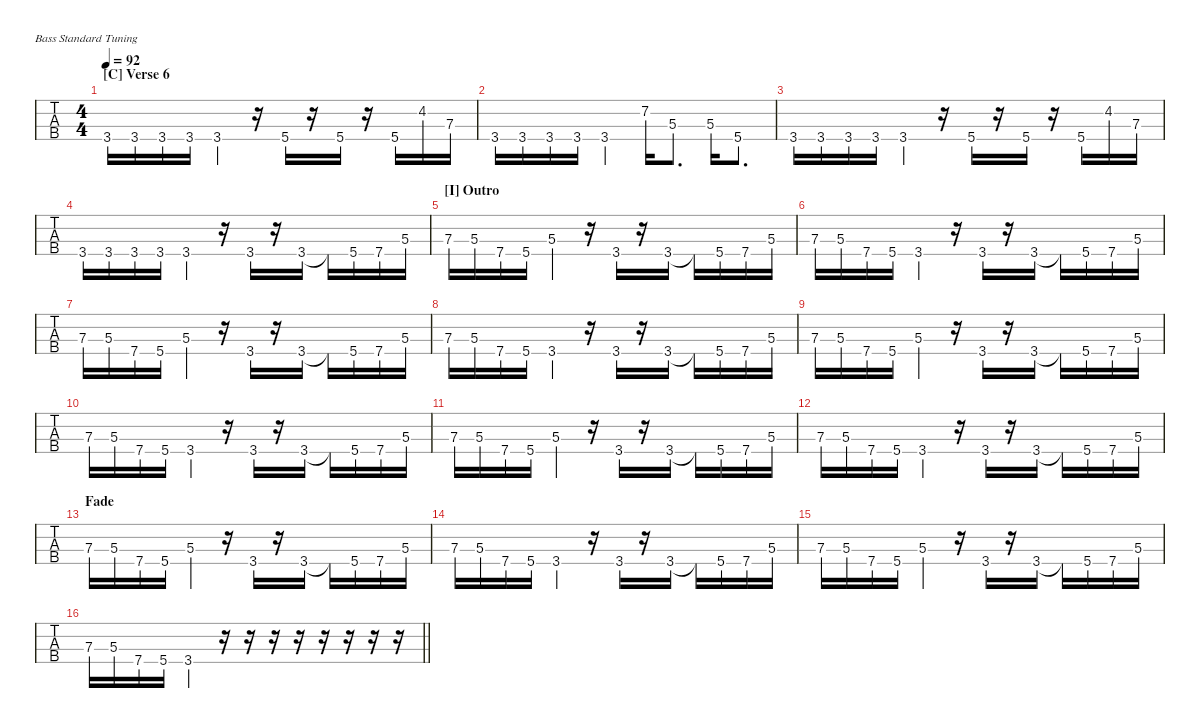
\hideDynamics
\bracketExtendMode nobrackets
\singleTrackTrackNamePolicy hidden
\multiTrackTrackNamePolicy hidden
\firstSystemTrackNameMode fullname
\firstSystemTrackNameOrientation horizontal
\otherSystemsTrackNameOrientation horizontal
\track ("Bass" "E-Bass") {instrument electricbassfinger}
\staff {tabs}
\tuning (G2 D2 A1 E1)
\ts (4 4)
\section ("C" "Verse 6")
\tempo 92
\clef f4
\ks c
3.4.16{dy f} 3.4.16 3.4.16 3.4.16 3.4.4 r.16 5.4.16 r.16 5.4.16 r.16 5.4.16 4.2{acc #}.16 7.3.16 |
3.4.16 3.4.16 3.4.16 3.4.16 3.4.4 7.2.16 5.3.8{d} 5.3.16 5.4.8{d} |
3.4.16 3.4.16 3.4.16 3.4.16 3.4.4 r.16 5.4.16 r.16 5.4.16 r.16 5.4.16 4.2{acc #}.16 7.3.16 |
\ks d
3.4{acc forcenatural}.16 3.4{acc forcenatural}.16 3.4{acc forcenatural}.16 3.4{acc forcenatural}.16 3.4{acc forcenatural}.4 r.16 3.4{acc forcenatural}.16 r.16 3.4{acc forcenatural}.16 3.4{t acc forcenatural}.16 5.4{acc forcenatural}.16 7.4{acc forcenatural}.16 5.3{acc forcenatural}.16 |
\section ("I" "Outro")
7.3{acc forcenatural}.16 5.3{acc forcenatural}.16 7.4{acc forcenatural}.16 5.4{acc forcenatural}.16 5.3{acc forcenatural}.4 r.16 3.4{acc forcenatural}.16 r.16 3.4{acc forcenatural}.16 3.4{t acc forcenatural}.16 5.4{acc forcenatural}.16 7.4{acc forcenatural}.16 5.3{acc forcenatural}.16 |
7.3{acc forcenatural}.16 5.3{acc forcenatural}.16 7.4{acc forcenatural}.16 5.4{acc forcenatural}.16 3.4{acc forcenatural}.4 r.16 3.4{acc forcenatural}.16 r.16 3.4{acc forcenatural}.16 3.4{t acc forcenatural}.16 5.4{acc forcenatural}.16 7.4{acc forcenatural}.16 5.3{acc forcenatural}.16 |
7.3{acc forcenatural}.16 5.3{acc forcenatural}.16 7.4{acc forcenatural}.16 5.4{acc forcenatural}.16 5.3{acc forcenatural}.4 r.16 3.4{acc forcenatural}.16 r.16 3.4{acc forcenatural}.16 3.4{t acc forcenatural}.16 5.4{acc forcenatural}.16 7.4{acc forcenatural}.16 5.3{acc forcenatural}.16 |
7.3{acc forcenatural}.16 5.3{acc forcenatural}.16 7.4{acc forcenatural}.16 5.4{acc forcenatural}.16 3.4{acc forcenatural}.4 r.16 3.4{acc forcenatural}.16 r.16 3.4{acc forcenatural}.16 3.4{t acc forcenatural}.16 5.4{acc forcenatural}.16 7.4{acc forcenatural}.16 5.3{acc forcenatural}.16 |
7.3{acc forcenatural}.16 5.3{acc forcenatural}.16 7.4{acc forcenatural}.16 5.4{acc forcenatural}.16 5.3{acc forcenatural}.4 r.16 3.4{acc forcenatural}.16 r.16 3.4{acc forcenatural}.16 3.4{t acc forcenatural}.16 5.4{acc forcenatural}.16 7.4{acc forcenatural}.16 5.3{acc forcenatural}.16 |
7.3{acc forcenatural}.16 5.3{acc forcenatural}.16 7.4{acc forcenatural}.16 5.4{acc forcenatural}.16 3.4{acc forcenatural}.4 r.16 3.4{acc forcenatural}.16 r.16 3.4{acc forcenatural}.16 3.4{t acc forcenatural}.16 5.4{acc forcenatural}.16 7.4{acc forcenatural}.16 5.3{acc forcenatural}.16 |
7.3{acc forcenatural}.16 5.3{acc forcenatural}.16 7.4{acc forcenatural}.16 5.4{acc forcenatural}.16 5.3{acc forcenatural}.4 r.16 3.4{acc forcenatural}.16 r.16 3.4{acc forcenatural}.16 3.4{t acc forcenatural}.16 5.4{acc forcenatural}.16 7.4{acc forcenatural}.16 5.3{acc forcenatural}.16 |
7.3{acc forcenatural}.16 5.3{acc forcenatural}.16 7.4{acc forcenatural}.16 5.4{acc forcenatural}.16 3.4{acc forcenatural}.4 r.16 3.4{acc forcenatural}.16 r.16 3.4{acc forcenatural}.16 3.4{t acc forcenatural}.16 5.4{acc forcenatural}.16 7.4{acc forcenatural}.16 5.3{acc forcenatural}.16 |
\section ("" "Fade")
7.3{acc forcenatural}.16 5.3{acc forcenatural}.16 7.4{acc forcenatural}.16 5.4{acc forcenatural}.16 5.3{acc forcenatural}.4 r.16 3.4{acc forcenatural}.16 r.16 3.4{acc forcenatural}.16 3.4{t acc forcenatural}.16 5.4{acc forcenatural}.16 7.4{acc forcenatural}.16 5.3{acc forcenatural}.16 |
7.3{acc forcenatural}.16{dy mf} 5.3{acc forcenatural}.16 7.4{acc forcenatural}.16 5.4{acc forcenatural}.16 3.4{acc forcenatural}.4 r.16 3.4{acc forcenatural}.16 r.16 3.4{acc forcenatural}.16{dy mp} 3.4{t acc forcenatural}.16 5.4{acc forcenatural}.16 7.4{acc forcenatural}.16 5.3{acc forcenatural}.16 |
7.3{acc forcenatural}.16 5.3{acc forcenatural}.16 7.4{acc forcenatural}.16 5.4{acc forcenatural}.16 5.3{acc forcenatural}.4{dy p} r.16 3.4{acc forcenatural}.16 r.16 3.4{acc forcenatural}.16 3.4{t acc forcenatural}.16 5.4{acc forcenatural}.16 7.4{acc forcenatural}.16 5.3{acc forcenatural}.16 |
\barLineRight lightlight
7.3{acc forcenatural}.16 5.3{acc forcenatural}.16 7.4{acc forcenatural}.16 5.4{acc forcenatural}.16 3.4{acc forcenatural}.4{dy pp} r.16 r.16 r.16 r.16 r.16 r.16 r.16 r.16
